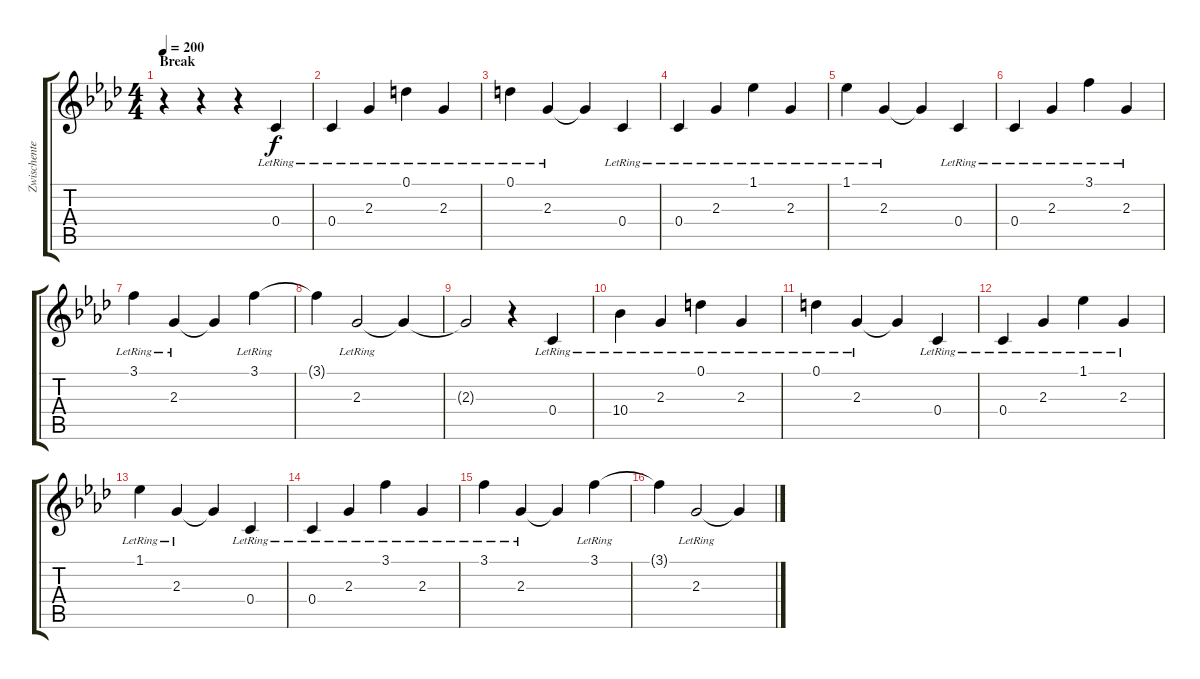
\track ("Zwischenteil" "Zwischente") {instrument electricguitarclean}
\staff {score tabs}
\tuning (D4 A3 F3 C3 G2 C2) {hide}
\ts (4 4)
\section ("" "Break")
\tempo 200
\clef g2
\ks fminor
r.4{dy f} r.4 r.4 0.4{lr}.4 |
0.4{lr}.4 2.3{lr}.4 0.1{lr}.4 2.3{lr}.4 |
0.1{lr}.4 2.3{lr}.4 2.3{t}.4 0.4{lr}.4 |
0.4{lr}.4 2.3{lr}.4 1.1{lr}.4 2.3{lr}.4 |
1.1{lr}.4 2.3{lr}.4 2.3{t}.4 0.4{lr}.4 |
0.4{lr}.4 2.3{lr}.4 3.1{lr}.4 2.3{lr}.4 |
3.1{lr}.4 2.3{lr}.4 2.3{t}.4 3.1{lr}.4 |
3.1{t}.4 2.3{lr}.2 2.3{t}.4 |
2.3{t}.2 r.4 0.4{lr}.4 |
10.4{lr}.4 2.3{lr}.4 0.1{lr}.4 2.3{lr}.4 |
0.1{lr}.4 2.3{lr}.4 2.3{t}.4 0.4{lr}.4 |
0.4{lr}.4 2.3{lr}.4 1.1{lr}.4 2.3{lr}.4 |
1.1{lr}.4 2.3{lr}.4 2.3{t}.4 0.4{lr}.4 |
0.4{lr}.4 2.3{lr}.4 3.1{lr}.4 2.3{lr}.4 |
3.1{lr}.4 2.3{lr}.4 2.3{t}.4 3.1{lr}.4 |
3.1{t}.4 2.3{lr}.2 2.3{t}.4
